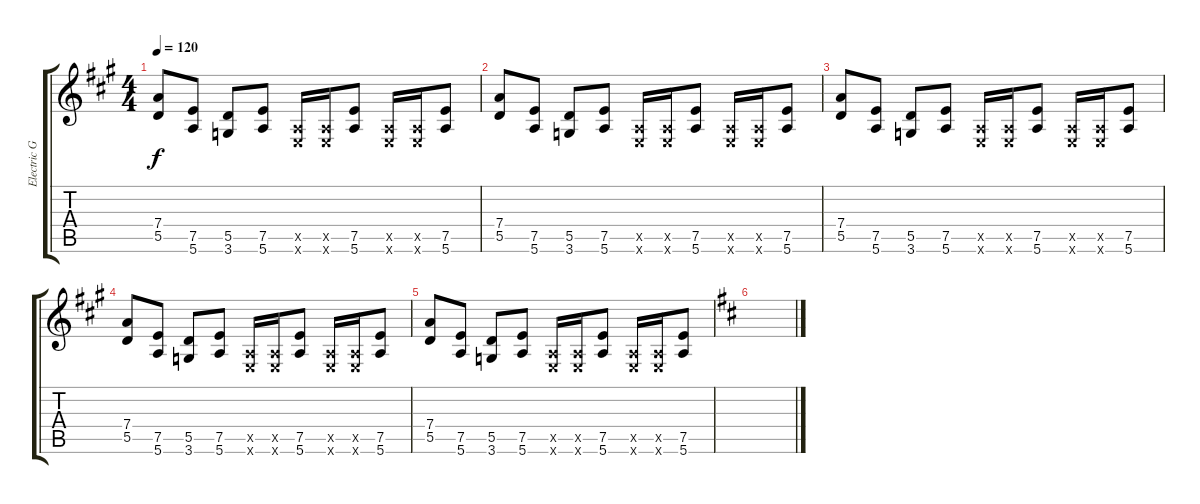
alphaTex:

\track ("Electric Guitar 2" "Electric G") {instrument distortionguitar}
\staff {score tabs}
\tuning (E4 B3 G3 D3 A2 E2) {hide}
\ts (4 4)
\tempo 120
\clef g2
\ks a
(7.4 5.5).8{dy f} (7.5 5.6).8 (5.5 3.6).8 (7.5 5.6).8 (0.5{x} 0.6{x}).16 (0.5{x} 0.6{x}).16 (7.5 5.6).8 (0.5{x} 0.6{x}).16 (0.5{x} 0.6{x}).16 (7.5 5.6).8 |
(7.4 5.5).8 (7.5 5.6).8 (5.5 3.6).8 (7.5 5.6).8 (0.5{x} 0.6{x}).16 (0.5{x} 0.6{x}).16 (7.5 5.6).8 (0.5{x} 0.6{x}).16 (0.5{x} 0.6{x}).16 (7.5 5.6).8 |
(7.4 5.5).8 (7.5 5.6).8 (5.5 3.6).8 (7.5 5.6).8 (0.5{x} 0.6{x}).16 (0.5{x} 0.6{x}).16 (7.5 5.6).8 (0.5{x} 0.6{x}).16 (0.5{x} 0.6{x}).16 (7.5 5.6).8 |
(7.4 5.5).8 (7.5 5.6).8 (5.5 3.6).8 (7.5 5.6).8 (0.5{x} 0.6{x}).16 (0.5{x} 0.6{x}).16 (7.5 5.6).8 (0.5{x} 0.6{x}).16 (0.5{x} 0.6{x}).16 (7.5 5.6).8 |
(7.4 5.5).8 (7.5 5.6).8 (5.5 3.6).8 (7.5 5.6).8 (0.5{x} 0.6{x}).16 (0.5{x} 0.6{x}).16 (7.5 5.6).8 (0.5{x} 0.6{x}).16 (0.5{x} 0.6{x}).16 (7.5 5.6).8 |
\ks d
